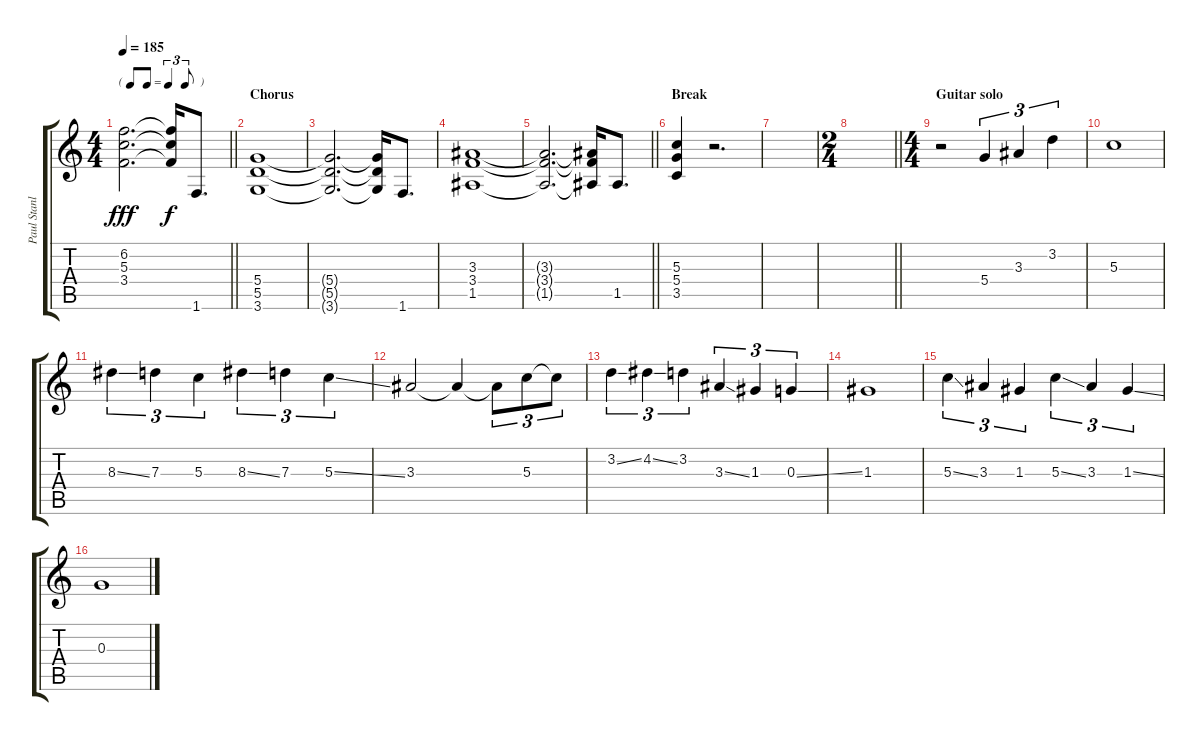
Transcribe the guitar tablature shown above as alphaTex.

\track ("Paul Stanley" "Paul Stanl") {instrument overdrivenguitar}
\staff {score tabs}
\tuning (E4 B3 G3 D3 A2 E2) {hide}
\ts (4 4)
\tf triplet8th
\tempo 185
\clef g2
\barLineRight lightlight
\ks c
(6.2 5.3 3.4).2{d dy fff} (6.2{t} 5.3{t} 3.4{t}).16{dy f} 1.6.8{d} |
\section ("" "Chorus")
(5.4 5.5 3.6).1 |
(5.4{t} 5.5{t} 3.6{t}).2{d} (5.4{t} 5.5{t} 3.6{t}).16 1.6.8{d} |
(3.3 3.4 1.5).1 |
\barLineRight lightlight
(3.3{t} 3.4{t} 1.5{t}).2{d} (3.3{t} 3.4{t} 1.5{t}).16 1.5.8{d} |
\section ("" "Break")
(5.3 5.4 3.5).4 r.2{d} |
|
\ts (2 4)
\barLineRight lightlight
|
\ts (4 4)
\section ("" "Guitar solo")
r.2 5.4.4{tu (3 2) volume 16} 3.3.4{tu (3 2)} 3.2.4{tu (3 2)} |
5.3.1 |
8.3{ss}.4{tu (3 2)} 7.3.4{tu (3 2)} 5.3.4{tu (3 2)} 8.3{ss}.4{tu (3 2)} 7.3.4{tu (3 2)} 5.3{ss}.4{tu (3 2)} |
3.3.2 3.3{t}.4 3.3{t}.8{tu (3 2)} 5.3.8{tu (3 2)} 5.3{t}.8{tu (3 2)} |
3.2{ss}.4{tu (3 2)} 4.2{ss}.4{tu (3 2)} 3.2.4{tu (3 2)} 3.3{ss}.4{tu (3 2)} 1.3.4{tu (3 2)} 0.3{ss}.4{tu (3 2)} |
1.3.1 |
5.3{ss}.4{tu (3 2)} 3.3.4{tu (3 2)} 1.3.4{tu (3 2)} 5.3{ss}.4{tu (3 2)} 3.3.4{tu (3 2)} 1.3{ss}.4{tu (3 2)} |
0.3.1
